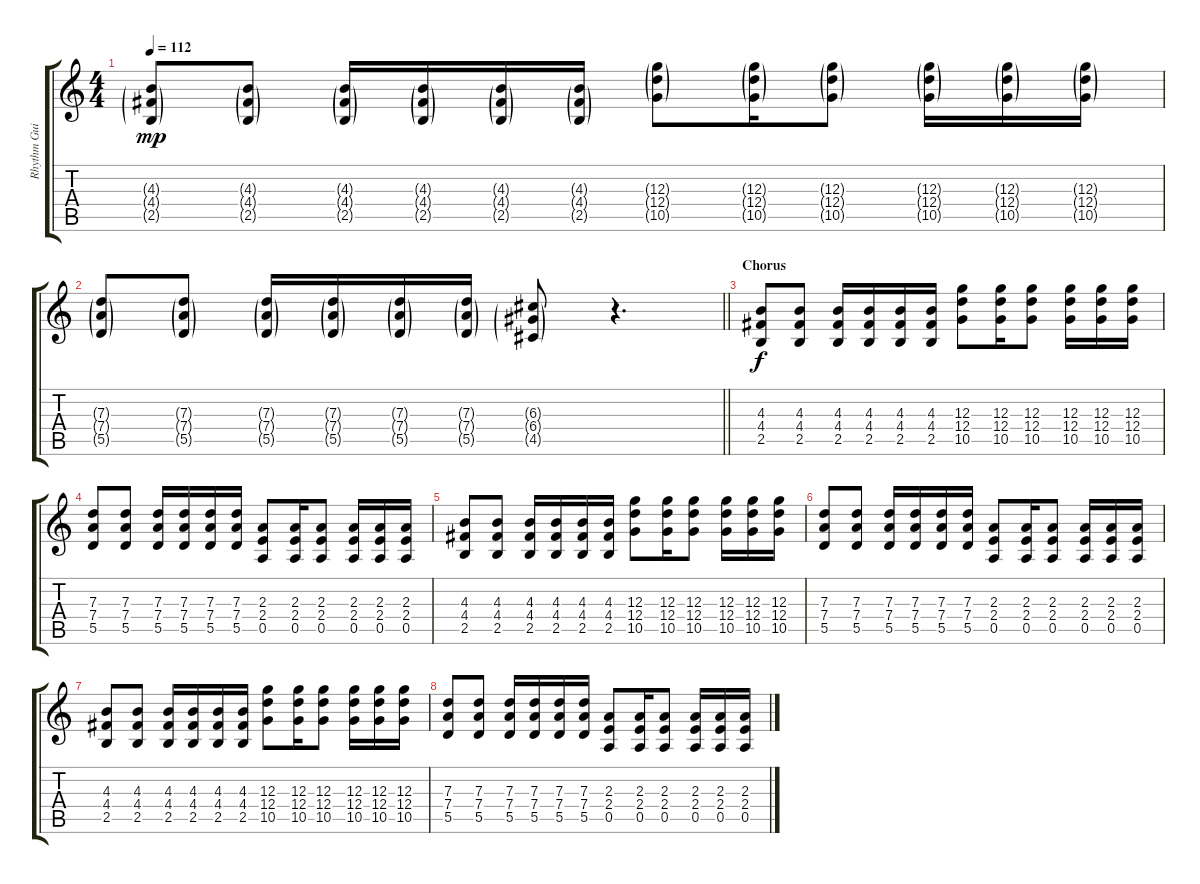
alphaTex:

\track ("Rhythm Guitar" "Rhythm Gui") {instrument overdrivenguitar}
\staff {score tabs}
\tuning (E4 B3 G3 D3 A2 E2) {hide}
\ts (4 4)
\tempo 112
\clef g2
\ks c
(4.3{g} 4.4{g} 2.5{g}).8{dy mp} (4.3{g} 4.4{g} 2.5{g}).8 (4.3{g} 4.4{g} 2.5{g}).16 (4.3{g} 4.4{g} 2.5{g}).16 (4.3{g} 4.4{g} 2.5{g}).16 (4.3{g} 4.4{g} 2.5{g}).16 (12.3{g} 12.4{g} 10.5{g}).8 (12.3{g} 12.4{g} 10.5{g}).16 (12.3{g} 12.4{g} 10.5{g}).8 (12.3{g} 12.4{g} 10.5{g}).16 (12.3{g} 12.4{g} 10.5{g}).16 (12.3{g} 12.4{g} 10.5{g}).16 |
\barLineRight lightlight
(7.3{g} 7.4{g} 5.5{g}).8 (7.3{g} 7.4{g} 5.5{g}).8 (7.3{g} 7.4{g} 5.5{g}).16 (7.3{g} 7.4{g} 5.5{g}).16 (7.3{g} 7.4{g} 5.5{g}).16 (7.3{g} 7.4{g} 5.5{g}).16 (6.3{g} 6.4{g} 4.5{g}).8 r.4{d} |
\section ("" "Chorus")
(4.3 4.4 2.5).8{dy f} (4.3 4.4 2.5).8 (4.3 4.4 2.5).16 (4.3 4.4 2.5).16 (4.3 4.4 2.5).16 (4.3 4.4 2.5).16 (12.3 12.4 10.5).8 (12.3 12.4 10.5).16 (12.3 12.4 10.5).8 (12.3 12.4 10.5).16 (12.3 12.4 10.5).16 (12.3 12.4 10.5).16 |
(7.3 7.4 5.5).8 (7.3 7.4 5.5).8 (7.3 7.4 5.5).16 (7.3 7.4 5.5).16 (7.3 7.4 5.5).16 (7.3 7.4 5.5).16 (2.3 2.4 0.5).8 (2.3 2.4 0.5).16 (2.3 2.4 0.5).8 (2.3 2.4 0.5).16 (2.3 2.4 0.5).16 (2.3 2.4 0.5).16 |
(4.3 4.4 2.5).8 (4.3 4.4 2.5).8 (4.3 4.4 2.5).16 (4.3 4.4 2.5).16 (4.3 4.4 2.5).16 (4.3 4.4 2.5).16 (12.3 12.4 10.5).8 (12.3 12.4 10.5).16 (12.3 12.4 10.5).8 (12.3 12.4 10.5).16 (12.3 12.4 10.5).16 (12.3 12.4 10.5).16 |
(7.3 7.4 5.5).8 (7.3 7.4 5.5).8 (7.3 7.4 5.5).16 (7.3 7.4 5.5).16 (7.3 7.4 5.5).16 (7.3 7.4 5.5).16 (2.3 2.4 0.5).8 (2.3 2.4 0.5).16 (2.3 2.4 0.5).8 (2.3 2.4 0.5).16 (2.3 2.4 0.5).16 (2.3 2.4 0.5).16 |
(4.3 4.4 2.5).8 (4.3 4.4 2.5).8 (4.3 4.4 2.5).16 (4.3 4.4 2.5).16 (4.3 4.4 2.5).16 (4.3 4.4 2.5).16 (12.3 12.4 10.5).8 (12.3 12.4 10.5).16 (12.3 12.4 10.5).8 (12.3 12.4 10.5).16 (12.3 12.4 10.5).16 (12.3 12.4 10.5).16 |
(7.3 7.4 5.5).8 (7.3 7.4 5.5).8 (7.3 7.4 5.5).16 (7.3 7.4 5.5).16 (7.3 7.4 5.5).16 (7.3 7.4 5.5).16 (2.3 2.4 0.5).8 (2.3 2.4 0.5).16 (2.3 2.4 0.5).8 (2.3 2.4 0.5).16 (2.3 2.4 0.5).16 (2.3 2.4 0.5).16
